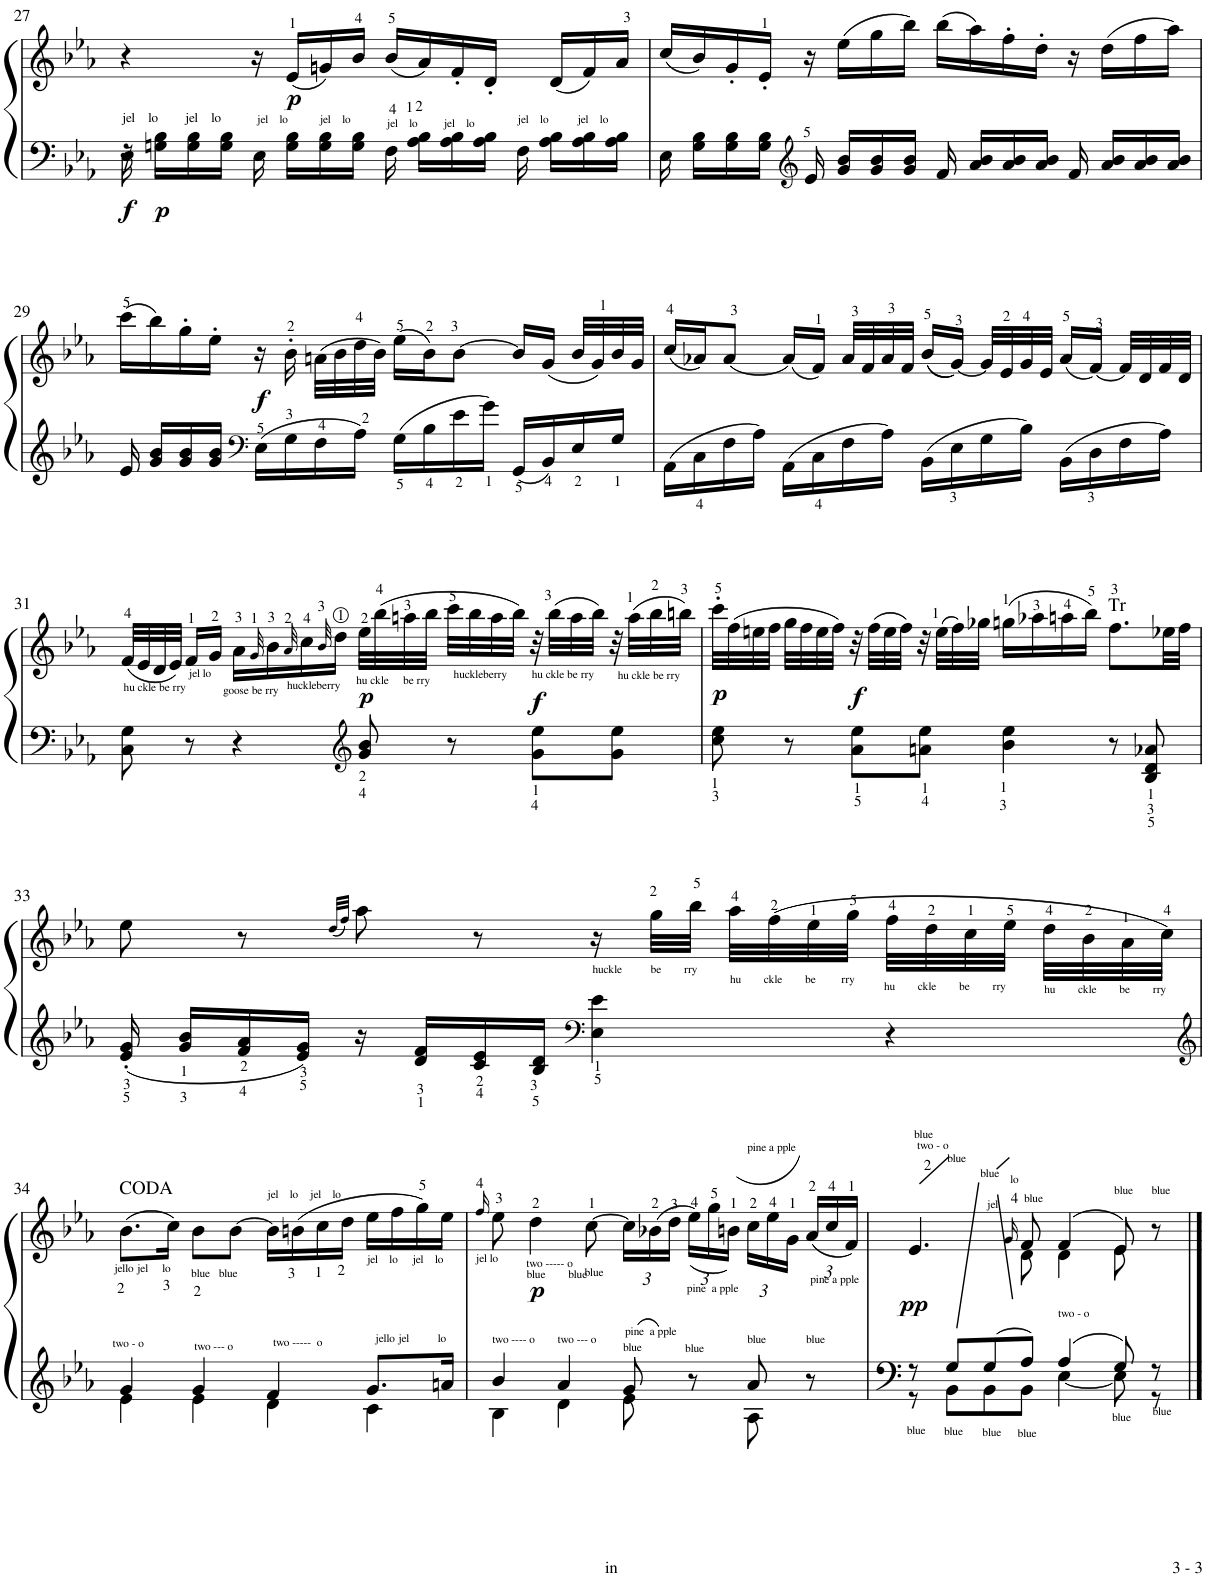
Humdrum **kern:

**kern	**kern	**dynam
*part1	*part1	*part1
*staff2	*staff1	*staff1/2
*I"Piano	*	*
*I'Pno.	*	*
!!LO:PB:g=z
*clefF4	*clefG2	*
*k[b-e-a-]	*k[b-e-a-]	*
*M4/4	*M4/4	*
*met(c)	*met(c)	*
=27	=27	=27
*^	*	*
!LO:TX:a:t=jel    lo        jel    lo	!	!	!
!	!	!	!LO:DY:b=2
16r	16E-\	4r	f
!	!	!	!LO:DY:b=2
16Gn\ 16B-\LL	8.ryy	.	p
16G\ 16B-\	.	.	.
16G\ 16B-\JJ	.	.	.
!LO:TX:a:t=jel    lo           jel    lo	!	!	!
16ryy	16E-\	16r	.
!	!	!	!LO:DY:b
16G\ 16B-\LL	8.ryy	(16e-/LL	p
16G\ 16B-\	.	16gn/)	.
16G\ 16B-\JJ	.	16b-/JJ	.
!LO:TX:a:t=jel    lo         jel    lo	!	!	!
16ryy	16F\	(16b-/LL	.
16A-\ 16B-\LL	8.ryy	16a-/)	.
16A-\ 16B-\	.	16f'/	.
16A-\ 16B-\JJ	.	16d'/JJ	.
!LO:TX:a:t=jel    lo          jel    lo	!	!	!
16ryy	16F\	16ryy	.
16A-\ 16B-\LL	8.ryy	(16d/LL	.
16A-\ 16B-\	.	16f/)	.
16A-\ 16B-\JJ	.	16a-/JJ	.
=28	=28	=28	=28
16ryy	16E-\	(16cc/LL	.
16G\ 16B-\LL	8.ryy	16b-/)	.
16G\ 16B-\	.	16g'/	.
16G\ 16B-\JJ	.	16e-'/JJ	.
*clefG2	*	*	*
16ryy	16e-/	16r	.
16g/ 16b-/LL	8.ryy	(16ee-\LL	.
16g/ 16b-/	.	16gg\	.
16g/ 16b-/JJ	.	16bb-\JJ)	.
16ryy	16f/	(16bb-\LL	.
16a-/ 16b-/LL	8.ryy	16aa-\)	.
16a-/ 16b-/	.	16ff'\	.
16a-/ 16b-/JJ	.	16dd'\JJ	.
16ryy	16f/	16r	.
16a-/ 16b-/LL	8.ryy	(16dd\LL	.
16a-/ 16b-/	.	16ff\	.
16a-/ 16b-/JJ	.	16aa-\JJ)	.
!!LO:LB:g=z
=29	=29	=29	=29
4ryy	16e-/	(16ccc\LL	.
.	16g/ 16b-/LL	16bb-\)	.
.	16g/ 16b-/	16gg'\	.
.	16g/ 16b-/JJ	16ee-'\JJ	.
*clefF4	*	*	*
!	!	!	!LO:DY:b
16E-\LL	2.ryy	16r	f
16G\	.	16b-'\	.
16F\	.	(>32an\LLL	.
.	.	32b-\	.
16A-\JJ	.	32dd\	.
.	.	32b-\JJJ)	.
16G\LL	.	(16ee-\LL	.
16B-\	.	16b-\J)	.
16e-\	.	[8b-\J	.
16g\JJ	.	.	.
16GG/LL	.	16b-/LL]	.
16BB-/	.	(16g/JJ	.
16E-/	.	32b-/LLL	.
.	.	32g/)	.
16G/JJ	.	32b-/	.
.	.	32g/JJJ	.
*v	*v	*	*
=30	=30	=30
16AA-\LL	(16cc/LL	.
16C\	16a-X/J)	.
16F\	[8a-/J	.
16A-\JJ	.	.
16AA-\LL	(16a-/LL]	.
16C\	16f/JJ)	.
16F\	32a-/LLL	.
.	32f/	.
16A-\JJ	32a-/	.
.	32f/JJJ	.
16BB-\LL	((16b-/LL	.
16E-\	[16g/JJ))	.
16G\	32g/LLL]	.
.	32e-/	.
16B-\JJ	32g/	.
.	32e-/JJJ	.
16BB-\LL	(16a-/LL	.
16D\	[16f/JJ)	.
16F\	32f/LLL]	.
.	32d/	.
16A-\JJ	32f/	.
.	32d/JJJ	.
!!LO:LB:g=z
=31	=31	=31
!	!LO:TX:b:t=hu ckle be rry	!
8C\ 8G\	(32f/LLL	.
.	32e-/	.
.	32d/	.
.	32e-/JJJ)	.
!	!LO:TX:b:t=jel lo	!
8r	16f/LL	.
.	16g/JJ	.
!	!LO:TX:b:t=goose be rry	!
4r	16a-\LL	.
.	32qg/	.
.	16b-\	.
.	32qa-/	.
!	!LO:TX:b:t=huckleberry	!
.	16cc\	.
.	32qb-/	.
.	16dd\JJ	.
*clefG2	*	*
!	!LO:TX:b:t=hu ckle     be rry	!
!	!	!LO:DY:b
8g/ 8b-/	32ee-\LLL	p
.	(32bb-\	.
.	32aan\	.
.	32bb-\JJJ	.
!	!LO:TX:b:t=huckleberry	!
8r	32ccc\LLL	.
.	32bb-\	.
.	32aa\	.
.	32bb-\JJJ)	.
!	!LO:TX:b:t=hu ckle be rry	!
!	!	!LO:DY:b
8g\ 8ee-\L	32r	f
.	(32bb-\LLL	.
.	32aa\	.
.	32bb-\JJJ)	.
!	!LO:TX:b:t=hu ckle be rry	!
8g\ 8ee-\J	32r	.
.	(32aa\LLL	.
.	32bb-\	.
.	32bbn\JJJ)	.
=32	=32	=32
!	!	!LO:DY:b
8cc\ 8ee-\	32ccc'\LLL	p
.	(32ff\	.
.	32een\	.
.	32ff\JJJ	.
8r	32gg\LLL	.
.	32ff\	.
.	32ee\	.
.	32ff\JJJ)	.
!	!	!LO:DY:b
8a-\ 8ee-\L	32r	f
.	(32ff\LLL	.
.	32ee\	.
.	32ff\JJJ)	.
8an\ 8ee-\J	32r	.
.	(32ee\LLL	.
.	32ff\)	.
.	32gg-X\JJJ	.
4b-\ 4ee-\	(16ggn\LL	.
.	16aa-X\	.
.	16aan\	.
.	16bb-\JJ)	.
!	!LO:TX:a:t=Tr	!
8r	8.ff\L	.
8B-/ 8d/ 8a-X/	.	.
.	32ee-X\LL	.
.	32ff\JJJ	.
!!LO:LB:g=z
=33	=33	=33
16e-/' 16g/'	8ee-\	.
16g/ 16b-/LL	.	.
16f/ 16a-/	8r	.
16e-/ 16g/JJ	.	.
.	(32qdd/LLL	.
.	32qff/JJJ)	.
16r	8aa-\	.
16d/ 16f/LL	.	.
16c/ 16e-/	8r	.
16B-/ 16d/JJ	.	.
*clefF4	*	*
!	!LO:TX:b:t=huckle          be        rry	!
4E-\ 4e-\	16r	.
.	32gg\LLL	.
.	32bb-\JJJ	.
!	!LO:TX:b:t=hu        ckle        be         rry	!
.	32aa-\LLL	.
.	(32ff\	.
.	32ee-\	.
.	32gg\JJJ	.
!	!LO:TX:b:t=hu        ckle        be        rry	!
4r	32ff\LLL	.
.	32dd\	.
.	32cc\	.
.	32ee-\JJJ	.
!	!LO:TX:b:t=hu        ckle        be        rry	!
.	32dd\LLL	.
.	32b-\	.
.	32a-\	.
.	32cc\JJJ)	.
!!LO:LB:g=z
=34	=34	=34
*clefG2	*	*
*^	*	*
!	!	!LO:TX:b:t=jello jel     lo	!
!LO:TX:a:t=two - o	!	!	!
4g/	4e-\	(8.b-\L	.
.	.	16cc\Jk)	.
!	!	!LO:TX:b:t=blue   blue	!
!LO:TX:a:t=two --- o	!	!	!
4g/	4e-\	8b-\L	.
.	.	[8b-\J	.
!	!	!LO:TX:a:t=jel    lo    jel    lo	!
!LO:TX:a:t=two -----  o	!	!	!
4f/	4d\	16b-\LL]	.
.	.	(16bn\	.
.	.	16cc\	.
.	.	16dd\JJ	.
!	!	!LO:TX:b:t=jel    lo     jel    lo	!
!LO:TX:a:t=jello jel          lo	!	!	!
8.g/L	4c\	16ee-\LL	.
.	.	16ff\	.
.	.	16gg\)	.
16an/Jk	.	16ee-\JJ	.
=35	=35	=35	=35
.	.	16qff/	.
!	!	!LO:TX:b:t=jel lo	!
!LO:TX:a:t=two ---- o	!	!	!
4b-/	4B-\	8ee-\	.
!	!	!LO:TX:b:t=two ----- o	!
!	!	!LO:TX:b:t=blue        blue	!
!	!	!	!LO:DY:b
.	.	4dd\	p
!LO:TX:a:t=two --- o	!	!	!
4a-/	4d\	.	.
!	!	!LO:TX:b:t=blue	!
.	.	[8cc\	.
*	*	*Xbrackettup	*
!	!	!LO:TX:b:t=pine  a pple	!
!LO:TX:a:t=blue	!	!	!
8g/	8e-\	(24cc\LL]	.
.	.	(24b-X\)	.
.	.	24dd\JJ	.
!	!	!LO:TX:b:t=pine  a pple	!
!LO:TX:a:t=blue	!	!	!
8r	8ryy	(<24ee-\LL)	.
.	.	24gg\	.
.	.	24bn\JJ)	.
!	!	!LO:TX:a:t=pine a pple	!
!LO:TX:a:t=blue	!	!	!
8a-/	8A-\	(<24cc\LL	.
.	.	24ee-\	.
.	.	24g\JJ	.
!	!	!LO:TX:b:t=pine a pple	!
!LO:TX:a:t=blue	!	!	!
8r	8ryy	(24a-/LL)	.
.	.	24cc/	.
.	.	24f/JJ)	.
=36	=36	=36	=36
*	*	*^	*
!	!	!LO:TX:a:t=two - o	!	!
!	!	!LO:TX:a:t=blue	!	!
!LO:TX:b:t=blue	!	!	!	!
!	!	!	!	!LO:DY:b
8r	8r	4.e-/	4.ryy	pp
!LO:TX:a:t=blue	!	!	!	!
!LO:TX:b:t=blue	!	!	!	!
8G/L	8BB-\L	.	.	.
!LO:TX:a:t=jel	!	!	!	!
!LO:TX:a:t=blue	!	!	!	!
!LO:TX:b:t=blue	!	!	!	!
8G/	8BB-\	.	.	.
.	.	.	16qg</	.
!	!	!LO:TX:a:t=blue	!	!
!	!	!LO:TX:a:t=lo	!	!
!LO:TX:b:t=blue	!	!	!	!
8A-/J	8BB-\J	8f/	8d\	.
!LO:TX:a:t=two - o	!	!	!	!
4A-/	[4E-\	(4f/	4d\	.
!	!	!LO:TX:a:t=blue	!	!
!LO:TX:b:t=blue	!	!	!	!
8G/	8E-\]	8e-/)	8e-\	.
!	!	!LO:TX:a:t=blue	!	!
!LO:TX:b:t=blue	!	!	!	!
8r	8r	8r	8ryy	.
*v	*v	*	*	*
*	*v	*v	*
==	==	==
*-	*-	*-
